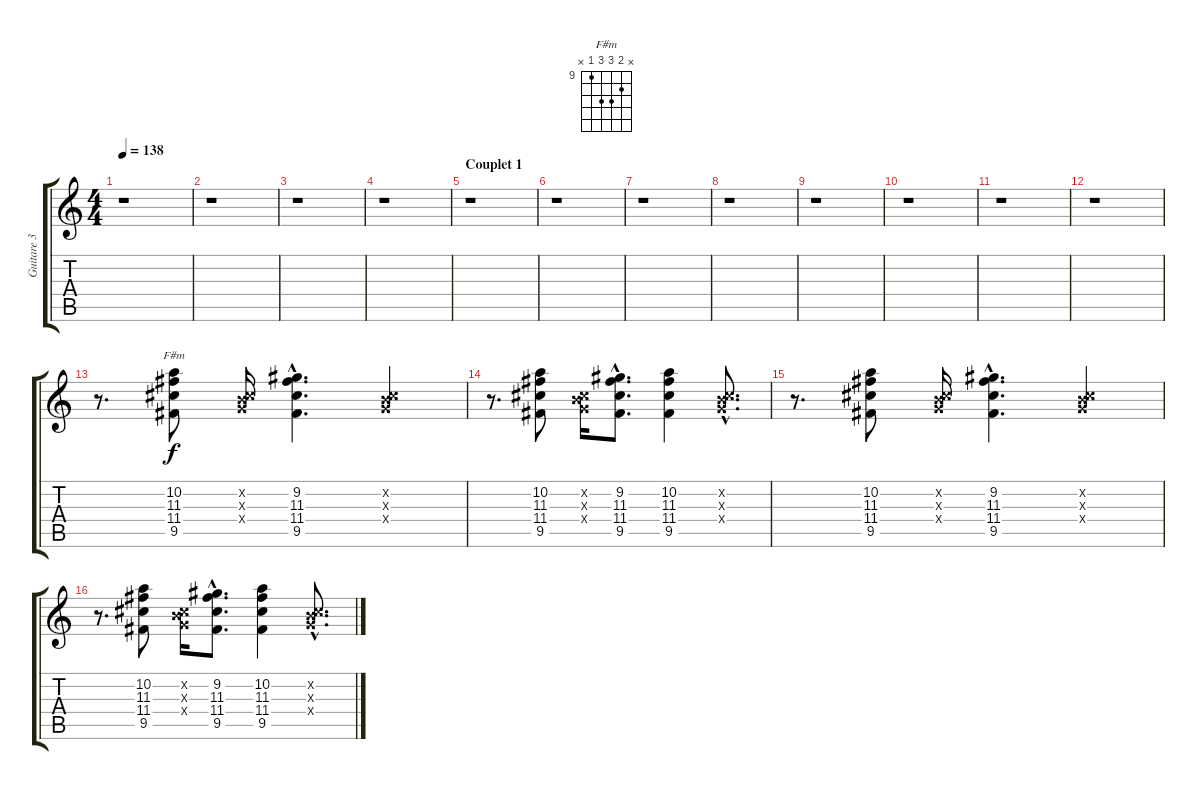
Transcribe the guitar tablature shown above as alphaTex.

\track ("Guitare 3" "Guitare 3") {instrument overdrivenguitar}
\staff {score tabs}
\tuning (E4 B3 G3 D3 A2 E2) {hide}
\chord ("F#m" x 10 11 11 9 x) {firstfret 9}
\ts (4 4)
\tempo 138
\clef g2
\ks c
r.1{dy f instrument overdrivenguitar} |
r.1 |
r.1 |
r.1 |
\section ("" "Couplet 1")
r.1 |
r.1 |
r.1 |
r.1 |
r.1 |
r.1 |
r.1 |
r.1 |
r.8{d} (10.2 11.3 11.4 9.5).8{ch "F#m"} (0.2{x} 0.3{x} 11.4{x}).16 (9.2{hac} 11.3{hac} 11.4{hac} 9.5{hac}).4{d} (0.2{x} 0.3{x} 11.4{x}).4 |
r.8{d} (10.2 11.3 11.4 9.5).8 (0.2{x} 0.3{x} 11.4{x}).16 (9.2{hac} 11.3{hac} 11.4{hac} 9.5{hac}).8{d} (10.2 11.3 11.4 9.5).4 (0.2{hac x} 0.3{hac x} 11.4{hac x}).8{d} |
r.8{d} (10.2 11.3 11.4 9.5).8 (0.2{x} 0.3{x} 11.4{x}).16 (9.2{hac} 11.3{hac} 11.4{hac} 9.5{hac}).4{d} (0.2{x} 0.3{x} 11.4{x}).4 |
r.8{d} (10.2 11.3 11.4 9.5).8 (0.2{x} 0.3{x} 11.4{x}).16 (9.2{hac} 11.3{hac} 11.4{hac} 9.5{hac}).8{d} (10.2 11.3 11.4 9.5).4 (0.2{hac x} 0.3{hac x} 11.4{hac x}).8{d}
